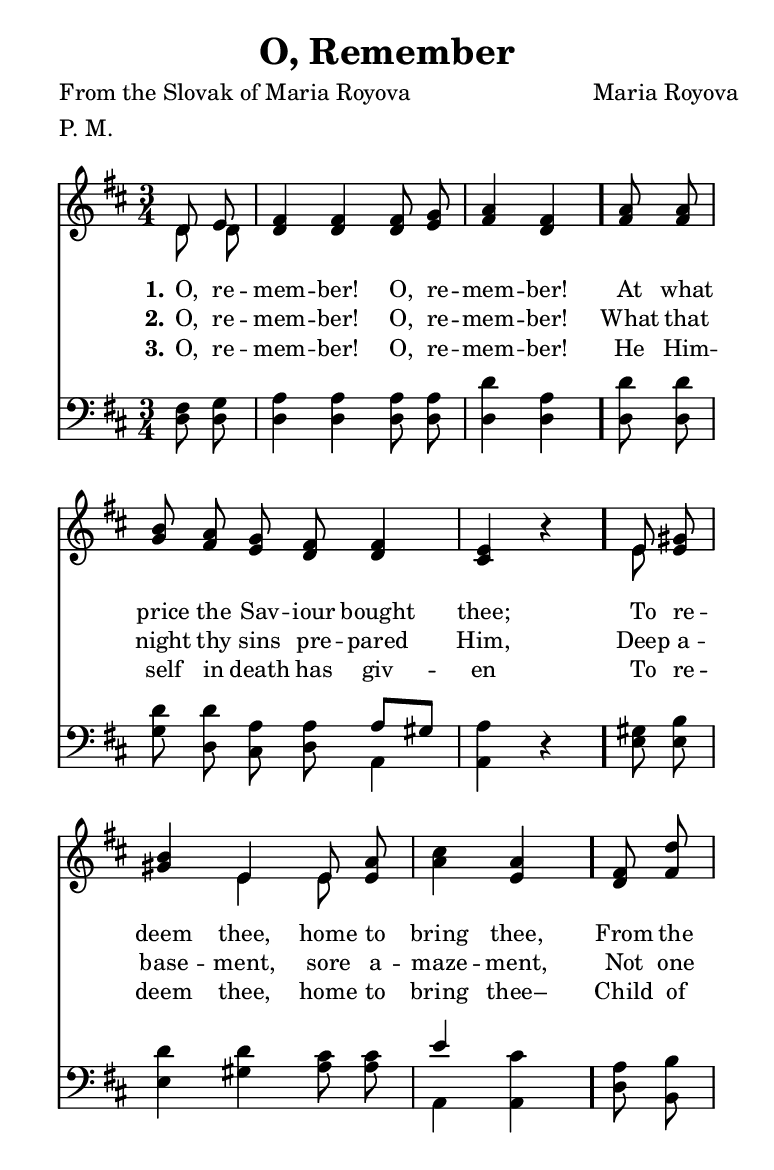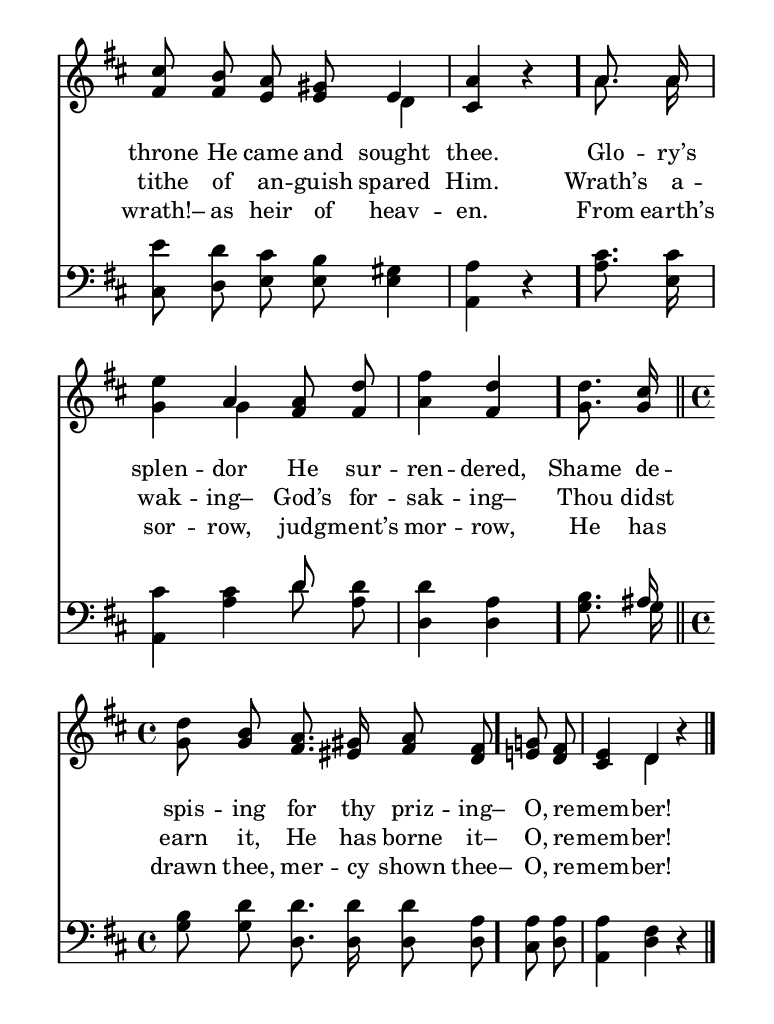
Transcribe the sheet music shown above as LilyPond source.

\include "common/global.ily"
\paper {
  \include "common/paper.ily"
}

\header{
  hymnnumber = "184"
  title = "O, Remember"
  tunename = ""
  meter = "P. M."
  poet = "From the Slovak of Maria Royova"
  composer = "Maria Royova"
  %copyright = ""
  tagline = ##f
}

patternA = { d8 e | fis4 fis fis8 g | a4 fis }
patternB = { a8 a | b a g fis fis4 e c }
patternC = { d8. e16 | fis4 fis fis8 g | a4 fis }
patternD = { c8. c16 | \bar "||" \time 4/4 c8 c c8. c16 c8 c c c | c4 c c }

global = {
  \include "common/overrides.ily"
  \time 3/4
  \override Score.MetronomeMark.transparent = ##t % hide all fermata changes too
  \tempo 8=120
  \key d \major
  \partial 4
  \autoBeamOff
}

notesSoprano = {
\global
\relative c' {

  \changePitch \patternA { d e | fis fis fis g | a fis }
  \changePitch \patternB { a a | b a g fis fis e r }
  \changePitch \patternA { e gis b e, e a | cis a }
  \changePitch \patternB { fis d' | cis b a gis e | a r }
  \changePitch \patternC { a a | e' a, a d | fis d }
  \changePitch \patternD { d cis | d b a gis a fis g fis | e d r }

  \bar "|."

}
}

notesAlto = {
\global
\relative e' {

  \changePitch \patternA { d d | d d d e | fis d }
  \changePitch \patternB { fis fis | g fis e d d | cis r }
  \changePitch \patternA { e e | gis e e e | a e }
  \changePitch \patternB { d fis | fis fis e e d | cis r }
  \changePitch \patternC { a' a | g g fis fis | a fis }
  \changePitch \patternD { g g | g g fis eis fis d e d | cis d r }

}
}

notesTenor = {
\global
\relative a {

  \changePitch \patternA { fis g | a a a a | d a }
  d8 d | d d a a a[ gis] | a4 r
  \changePitch \patternA { gis b | d d cis cis | e cis }
  \changePitch \patternB { a b | e d cis b gis | a r }
  \changePitch \patternC { cis cis | cis cis d d | d a }
  \changePitch \patternD { b ais | b d d d d a a a | a fis r }

}
}

notesBass = {
\global
\relative f {

  \changePitch \patternA { d d | d d d d | d d }
  \changePitch \patternB { d d | g d cis d a | a r }
  \changePitch \patternA { e' e | e gis a a | a, a }
  \changePitch \patternB { d b | cis d e e e | a, r }
  \changePitch \patternC { a' e | a, a' d a | d, d }
  \changePitch \patternD { g g | g g d d d d cis d | a d r }

}
}

wordsA = \lyricmode {
\set stanza = "1."

O, re -- mem -- ber! O, re -- mem -- ber! \bar "."
At what price the Sav -- iour bought thee; \bar "."
To re -- deem thee, home to bring thee, \bar "."
From the throne He came and sought thee. \bar "."
Glo -- ry’s splen -- dor He sur -- ren -- dered, \bar "."
Shame de -- spis -- ing for thy priz -- ing– \bar "."
O, re -- mem -- ber! \bar "."

}

wordsB = \lyricmode {
\set stanza = "2."

O, re -- mem -- ber! O, re -- mem -- ber!
What that night thy sins pre -- pared Him,
Deep a -- base -- ment, sore a -- maze -- ment,
Not one tithe of an -- guish spared Him.
Wrath’s a -- wak -- ing– God’s for -- sak -- ing–
Thou didst earn it, He has borne it–
O, re -- mem -- ber!

}

wordsC = \lyricmode {
\set stanza = "3."

O, re -- mem -- ber! O, re -- mem -- ber!
He Him -- self in death has giv -- en
To re -- deem thee, home to bring thee–
Child of wrath!– as heir of heav -- en.
From earth’s sor -- row, judg -- ment’s mor -- row,
He has drawn thee, mer -- cy shown thee–
O, re -- mem -- ber!

}

\score {
  \context ChoirStaff <<
    \context Staff = upper <<
      \set Staff.autoBeaming = ##f
      \set ChoirStaff.systemStartDelimiter = #'SystemStartBar
      \set ChoirStaff.printPartCombineTexts = ##f
      \partcombine #'(2 . 9) \notesSoprano \notesAlto
      \context NullVoice = sopranos { \voiceOne << \notesSoprano >> }
      \context NullVoice = altos { \voiceTwo << \notesAlto >> }
      \context Lyrics = one   \lyricsto sopranos \wordsA
      \context Lyrics = two   \lyricsto sopranos \wordsB
      \context Lyrics = three \lyricsto sopranos \wordsC
    >>
    \context Staff = men <<
      \set Staff.autoBeaming = ##f
      \clef bass
      \set ChoirStaff.printPartCombineTexts = ##f
      \partcombine #'(2 . 9) \notesTenor \notesBass
      \context NullVoice = tenors { \voiceOne << \notesTenor >> }
      \context NullVoice = basses { \voiceTwo << \notesBass >> }
    >>
  >>
  \layout {
    \include "common/layout.ily"
  }
  \midi{
    \include "common/midi.ily"
  }
}

\version "2.19.49"  % necessary for upgrading to future LilyPond versions.

% vi:set et ts=2 sw=2 ai nocindent syntax=lilypond:
